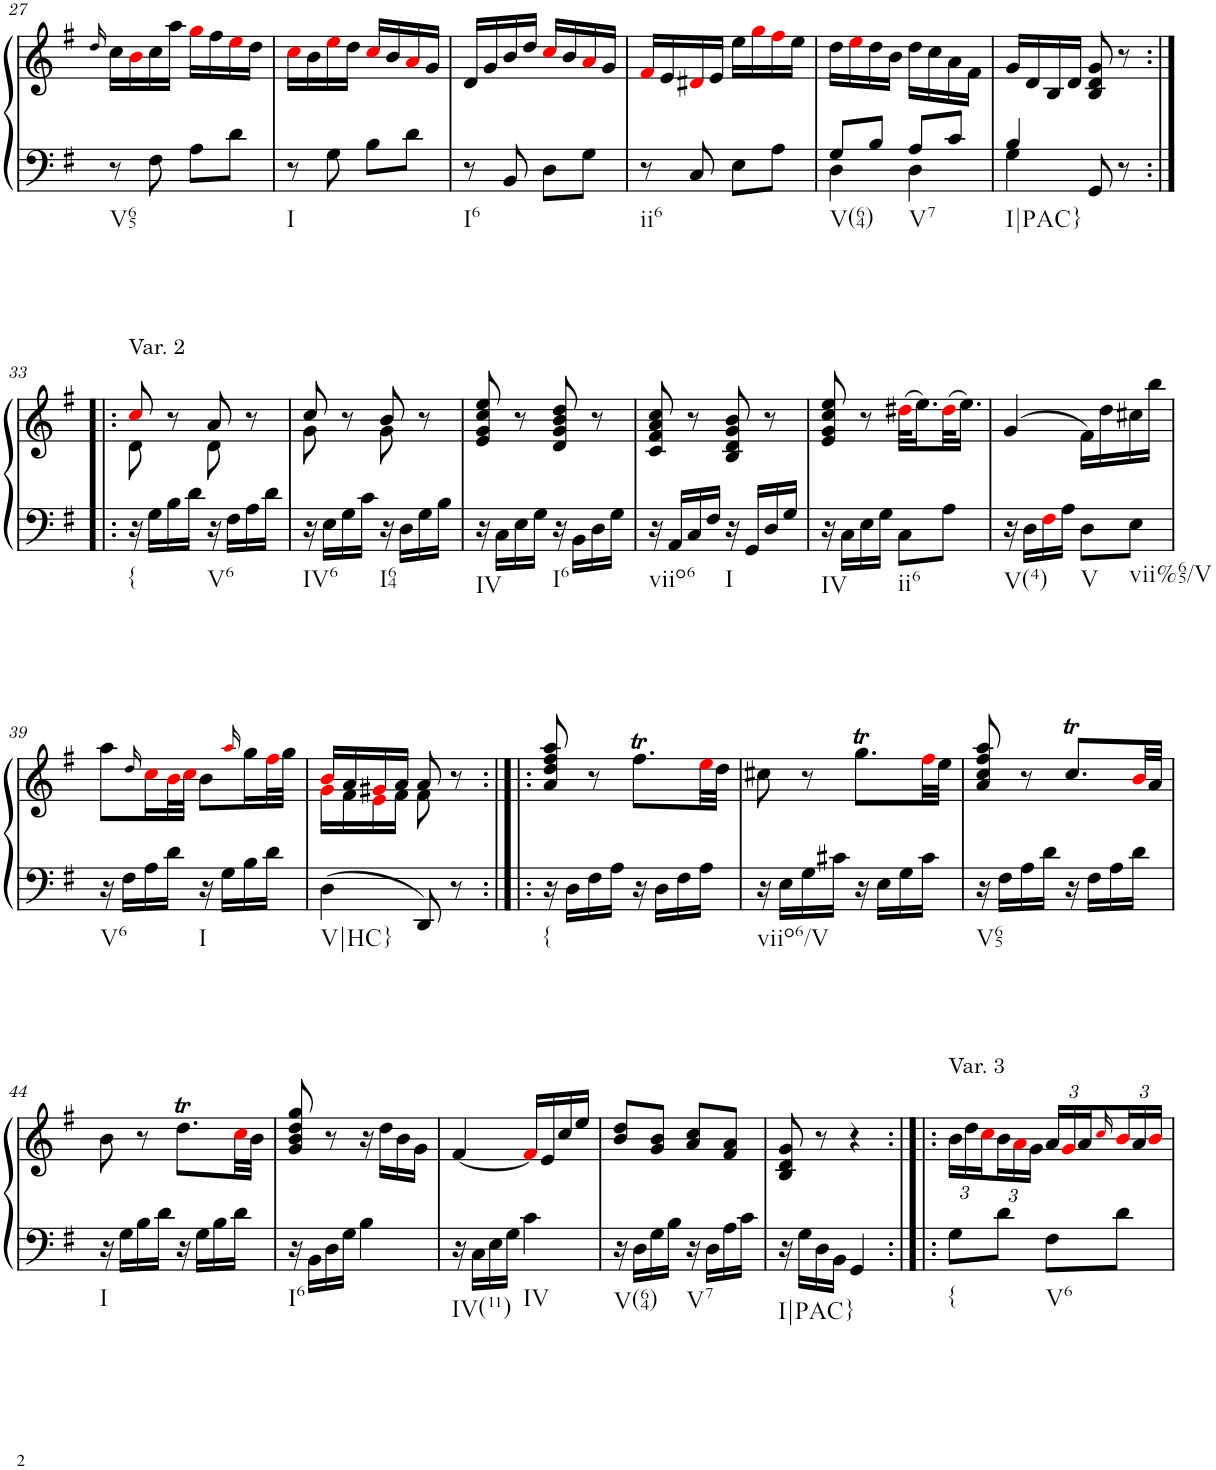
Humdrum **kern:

**kern	**kern
*part1	*part1
*staff2	*staff1
*I"Piano	*
*I'Pno.	*
!!LO:PB:g=z
*clefF4	*clefG2
*k[f#]	*k[f#]
*M2/4	*M2/4
=27	=27
.	16qdd/
!LO:TX:b:t=V65	!
8r	16cc\LL
.	16bi\
8F#\	16cc\
.	16aa\JJ
8A\L	16ggi\LL
.	16ff#\
8d\J	16eei\
.	16dd\JJ
=28	=28
!LO:TX:b:t=I	!
8r	16cci\LL
.	16b\
8G\	16eei\
.	16dd\JJ
8B\L	16cci/LL
.	16b/
8d\J	16ai/
.	16g/JJ
=29	=29
!LO:TX:b:t=I6	!
8r	16d/LL
.	16g/
8BB/	16b/
.	16dd/JJ
8D\L	16cci/LL
.	16b/
8G\J	16ai/
.	16g/JJ
=30	=30
!LO:TX:b:t=ii6	!
8r	16f#i/LL
.	16e/
8C/	16d#Xi/
.	16e/JJ
8E\L	16ee\LL
.	16ggi\
8A\J	16ff#i\
.	16ee\JJ
=31	=31
*^	*
!LO:TX:b:t=V(64)	!	!
8G/L	4D\	16dd\LL
.	.	16eei\
8B/J	.	16dd\
.	.	16b\JJ
!LO:TX:b:t=V7	!	!
8A/L	4D\	16dd\LL
.	.	16cc\
8c/J	.	16a\
.	.	16f#\JJ
=32	=32	=32
!LO:TX:b:t=I|PAC}	!	!
4B/	4G\	16g/LL
.	.	16d/
.	.	16B/
.	.	16d/JJ
8GG/	4ryy	8B/ 8d/ 8g/
8r	.	8r
*v	*v	*
!!LO:LB:g=z
=33:|!|:	=33:|!|:
*	*^
!	!LO:TX:a:t=Var. 2	!
!LO:TX:b:t={	!	!
16r	8cci/	8d\
16G\LL	.	.
16B\	8r	8ryy
16d\JJ	.	.
!LO:TX:b:t=V6	!	!
16r	8a/	8d\
16F#\LL	.	.
16A\	8r	8ryy
16d\JJ	.	.
=34	=34	=34
!LO:TX:b:t=IV6	!	!
16r	8cc/	8g\
16E\LL	.	.
16G\	8r	8ryy
16c\JJ	.	.
!LO:TX:b:t=I64	!	!
16r	8b/	8g\
16D\LL	.	.
16G\	8r	8ryy
16B\JJ	.	.
*	*v	*v
=35	=35
!LO:TX:b:t=IV	!
16r	8e/ 8g/ 8cc/ 8ee/
16C\LL	.
16E\	8r
16G\JJ	.
!LO:TX:b:t=I6	!
16r	8d/ 8g/ 8b/ 8dd/
16BB\LL	.
16D\	8r
16G\JJ	.
=36	=36
!LO:TX:b:t=viio6	!
16r	8c/ 8f#/ 8a/ 8cc/
16AA/LL	.
16C/	8r
16F#/JJ	.
!LO:TX:b:t=I	!
16r	8B/ 8d/ 8g/ 8b/
16GG/LL	.
16D/	8r
16G/JJ	.
=37	=37
!LO:TX:b:t=IV	!
16r	8e/ 8g/ 8cc/ 8ee/
16C\LL	.
16E\	8r
16G\JJ	.
!LO:TX:b:t=ii6	!
8C\L	(32dd#Xi\KLL
.	16.ee\)
8A\J	(32dd#i\K
.	16.ee\JJ)
=38	=38
!LO:TX:b:t=V(4)	!
16r	(4g/
16D\LL	.
16F#i\	.
16A\JJ	.
!LO:TX:b:t=V	!
8D\L	16f#\LL)
.	16dd\
!LO:TX:b:t=vii%65/V	!
8E\J	16cc#X\
.	16bb\JJ
!!LO:LB:g=z
=39	=39
!LO:TX:b:t=V6	!
16r	8aa\L
16F#\LL	.
.	16qdd/
16A\	16cci\L
16d\JJ	32bi\L
.	32cci\JJJ
!LO:TX:b:t=I	!
16r	8b\L
16G\LL	.
.	16qaai/
16B\	16gg\L
16d\JJ	32ff#i\L
.	32gg\JJJ
=40	=40
*	*^
!LO:TX:b:t=V|HC}	!	!
4D\	16bi/LL	16gi\LL
.	16a/	16f#\
.	16g#Xi/	16ei\
.	16a/JJ	16f#\JJ
8DD/	8a/	8f#\
8r	8r	8ryy
=41:|!|:	=41:|!|:	=41:|!|:
!LO:TX:b:t={	!	!
*	*v	*v
16r	8a/ 8dd/ 8ff#/ 8aa/
16D\LL	.
16F#\	8r
16A\JJ	.
16r	8.ff#t\L
16D\LL	.
16F#\	.
16A\JJ	32eei\LL
.	32dd\JJJ
=42	=42
!LO:TX:b:t=viio6/V	!
16r	8cc#X\
16E\LL	.
16G\	8r
16c#X\JJ	.
16r	8.ggT\L
16E\LL	.
16G\	.
16c#\JJ	32ff#i\LL
.	32ee\JJJ
=43	=43
!LO:TX:b:t=V65	!
16r	8a/ 8cc/ 8ff#/ 8aa/
16F#\LL	.
16A\	8r
16d\JJ	.
16r	8.ccT/L
16F#\LL	.
16A\	.
16d\JJ	32bi/LL
.	32a/JJJ
!!LO:LB:g=z
=44	=44
!LO:TX:b:t=I	!
16r	8b\
16G\LL	.
16B\	8r
16d\JJ	.
16r	8.ddT\L
16G\LL	.
16B\	.
16d\JJ	32cci\LL
.	32b\JJJ
=45	=45
!LO:TX:b:t=I6	!
16r	8g/ 8b/ 8dd/ 8gg/
16BB\LL	.
16D\	8r
16G\JJ	.
4B\	16r
.	16dd\LL
.	16b\
.	16g\JJ
=46	=46
!LO:TX:b:t=IV(11)	!
16r	[4f#/
16C\LL	.
16E\	.
16G\JJ	.
!LO:TX:b:t=IV	!
4c\	16f#i/LL]
.	16e/
.	16cc/
.	16ee/JJ
=47	=47
!LO:TX:b:t=V(64)	!
16r	8b/ 8dd/L
16D\LL	.
16G\	8g/ 8b/J
16B\JJ	.
!LO:TX:b:t=V7	!
16r	8a/ 8cc/L
16D\LL	.
16A\	8f#/ 8a/J
16c\JJ	.
=48	=48
!LO:TX:b:t=I|PAC}	!
16r	8B/ 8d/ 8g/
16G\LL	.
16D\	8r
16BB\JJ	.
4GG/	4r
=49:|!|:	=49:|!|:
*	*Xbrackettup
!	!LO:TX:a:t=Var. 3
!LO:TX:b:t={	!
8G\L	24b\LL
.	24dd\
.	24cci\
8d\J	24b\
.	24ai\
.	24g\JJ
!LO:TX:b:t=V6	!
8F#\L	24a/LL
.	24gi/
.	24a/
.	16qcci/
8d\J	24bi/
.	24a/
.	24bi/JJ
=	=
*-	*-
